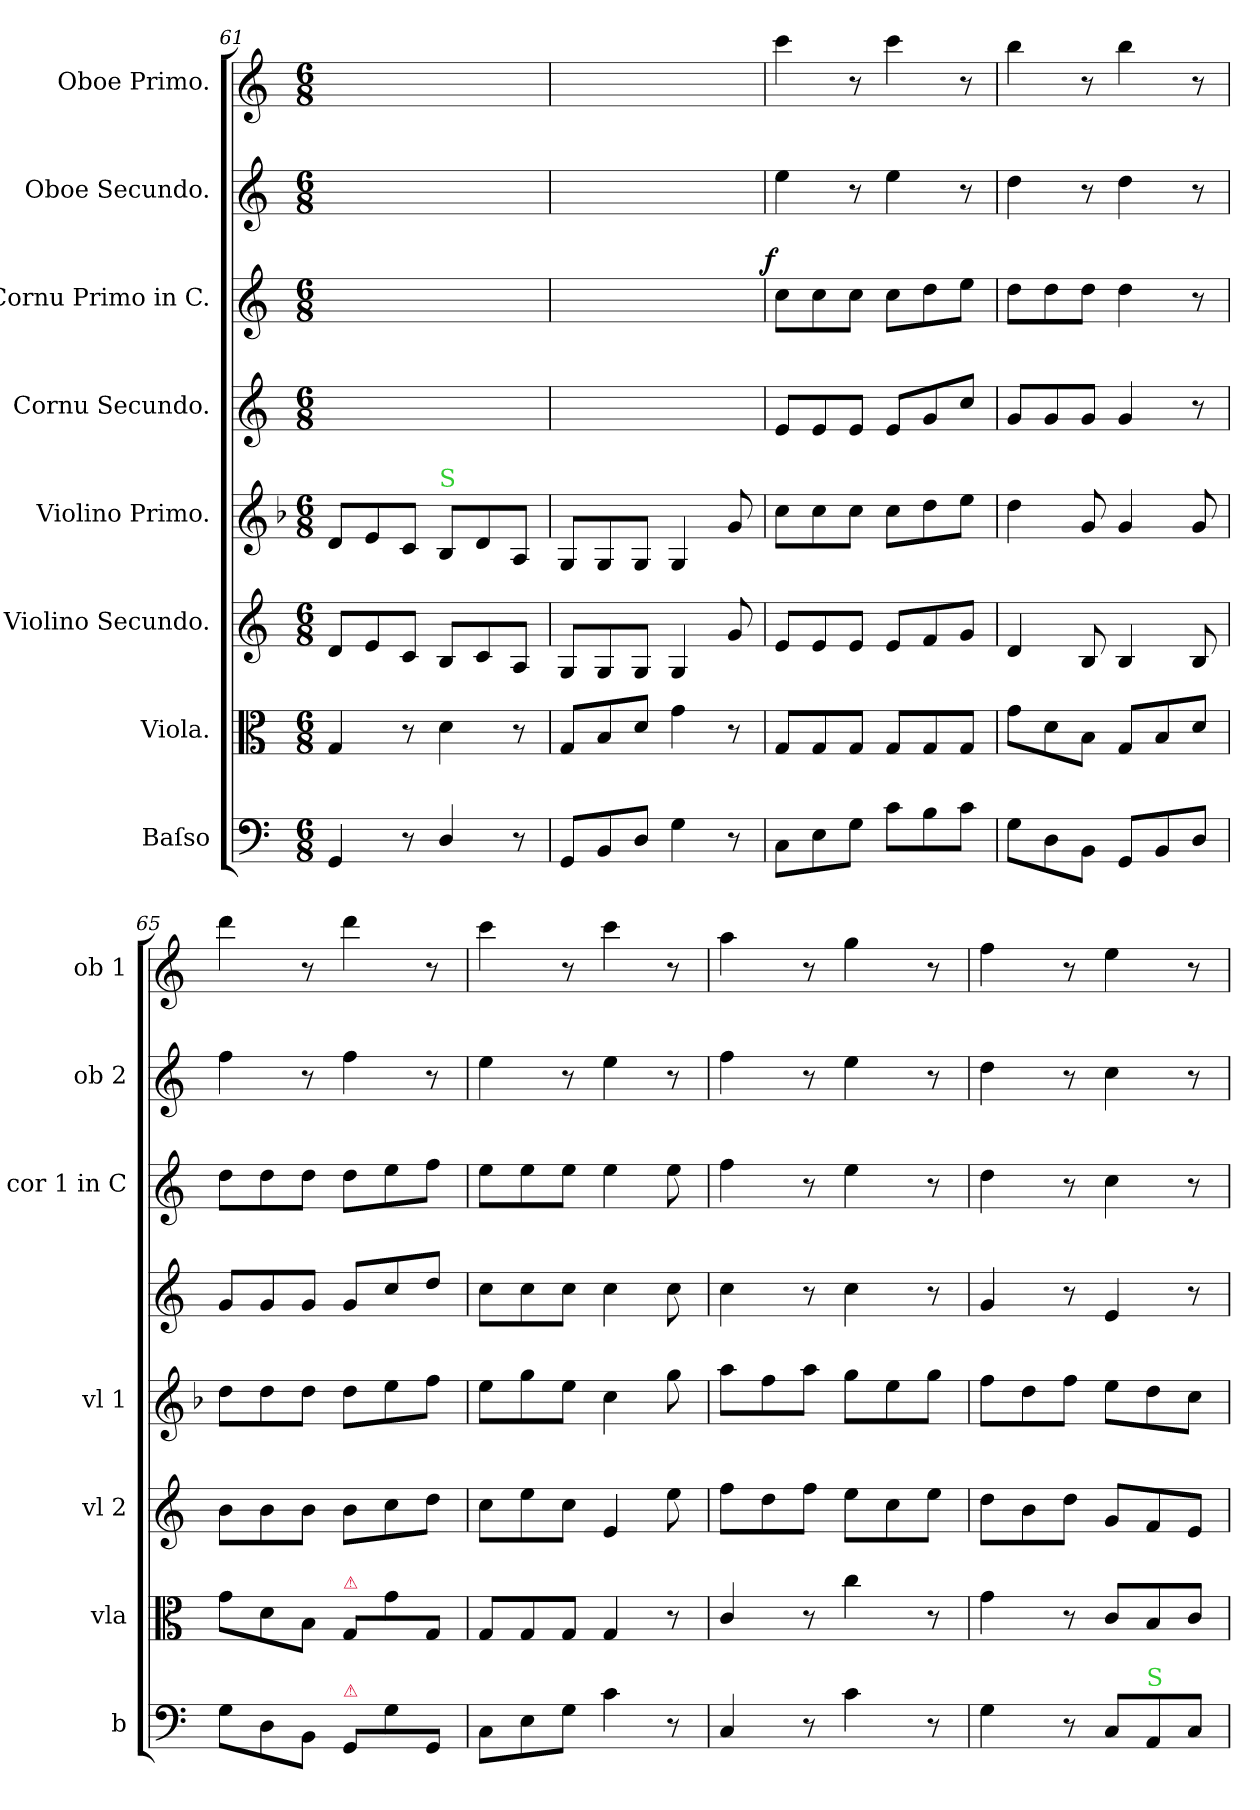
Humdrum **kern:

**kern	**dynam	**kern	**dynam	**kern	**dynam	**kern	**dynam	**kern	**dynam	**kern	**dynam	**kern	**kern
*part8	*part8	*part7	*part7	*part6	*part6	*part5	*part5	*part4	*part4	*part3	*part3	*part2	*part1
*staff8	*staff8	*staff7	*staff7	*staff6	*staff6	*staff5	*staff5	*staff4	*staff4	*staff3	*staff3	*staff2	*staff1
*I"Baſso	*	*I"Viola.	*	*I"Violino Secundo.	*	*I"Violino Primo.	*	*I"Cornu Secundo.	*	*I"Cornu Primo in C.	*	*I"Oboe Secundo.	*I"Oboe Primo.
*I'b	*	*I'vla	*	*I'vl 2	*	*I'vl 1	*	*	*	*I'cor 1 in C	*	*I'ob 2	*I'ob 1
*clefF4	*	*clefC3	*	*clefG2	*	*clefG2	*	*clefG2	*	*clefG2	*	*clefG2	*clefG2
*k[]	*	*k[]	*	*k[]	*	*k[b-]	*	*k[]	*	*k[]	*	*k[]	*k[]
*C:	*	*C:	*	*C:	*	*	*	*C:	*	*C:	*	*C:	*C:
*M6/8	*	*M6/8	*	*M6/8	*	*M6/8	*	*M6/8	*	*M6/8	*	*M6/8	*M6/8
=61	=61	=61	=61	=61	=61	=61	=61	=61	=61	=61	=61	=61	=61
4GG/	.	4G/	.	8d/L	.	8d/L	.	2.ryy	.	2.ryy	.	2.ryy	2.ryy
.	.	.	.	8e/	.	8e/	.	.	.	.	.	.	.
8r	.	8r	.	8c/J	.	8c/J	.	.	.	.	.	.	.
!	!	!	!	!	!	!LO:TX:a:color=limegreen:t=S	!	!	!	!	!	!	!
4D/	.	4d\	.	8B/L	.	8B-/L	.	.	.	.	.	.	.
.	.	.	.	8c/	.	8d/	.	.	.	.	.	.	.
8r	.	8r	.	8A/J	.	8A/J	.	.	.	.	.	.	.
=62	=62	=62	=62	=62	=62	=62	=62	=62	=62	=62	=62	=62	=62
8GG/L	.	8G/L	.	8G/L	.	8G/L	.	2.ryy	.	2.ryy	.	2.ryy	2.ryy
8BB/	.	8B/	.	8G/	.	8G/	.	.	.	.	.	.	.
8D/J	.	8d/J	.	8G/J	.	8G/J	.	.	.	.	.	.	.
4G\	.	4g\	.	4G/	.	4G/	.	.	.	.	.	.	.
8r	.	8r	.	8g/	.	8g/	.	.	.	.	.	.	.
=63	=63	=63	=63	=63	=63	=63	=63	=63	=63	=63	=63	=63	=63
!	!LO:DY:a	!	!LO:DY:a	!	!LO:DY:a	!	!LO:DY:a	!	!LO:DY:a	!	!LO:DY:a:rj	!	!
8C\L	f&colon;	8G/L	f&colon;	8e/L	for	8cc\L	for	8e/L	f&colon;	8cc\L	f	4ee\	4ccc\
8E\	.	8G/	.	8e/	.	8cc\	.	8e/	.	8cc\	.	.	.
8G\J	.	8G/J	.	8e/J	.	8cc\J	.	8e/J	.	8cc\J	.	8r	8r
8c\L	.	8G/L	.	8e/L	.	8cc\L	.	8e/L	.	8cc\L	.	4ee\	4ccc\
8B\	.	8G/	.	8f/	.	8dd\	.	8g/	.	8dd\	.	.	.
8c\J	.	8G/J	.	8g/J	.	8ee\J	.	8cc/J	.	8ee\J	.	8r	8r
=64	=64	=64	=64	=64	=64	=64	=64	=64	=64	=64	=64	=64	=64
8G\L	.	8g\L	.	4d/	.	4dd\	.	8g/L	.	8dd\L	.	4dd\	4bb\
8D\	.	8d\	.	.	.	.	.	8g/	.	8dd\	.	.	.
8BB\J	.	8B\J	.	8B/	.	8g/	.	8g/J	.	8dd\J	.	8r	8r
8GG/L	.	8G/L	.	4B/	.	4g/	.	4g/	.	4dd\	.	4dd\	4bb\
8BB/	.	8B/	.	.	.	.	.	.	.	.	.	.	.
8D/J	.	8d/J	.	8B/	.	8g/	.	8r	.	8r	.	8r	8r
=65	=65	=65	=65	=65	=65	=65	=65	=65	=65	=65	=65	=65	=65
8G\L	.	8g\L	.	8b\L	.	8dd\L	.	8g/L	.	8dd\L	.	4ff\	4ddd\
8D\	.	8d\	.	8b\	.	8dd\	.	8g/	.	8dd\	.	.	.
8BB\J	.	8B\J	.	8b\J	.	8dd\J	.	8g/J	.	8dd\J	.	8r	8r
!	!	!LO:TX:a:color=crimson:t=⚠	!	!	!	!	!	!	!	!	!	!	!
!LO:TX:a:color=crimson:t=⚠	!	!	!	!	!	!	!	!	!	!	!	!	!
8GG/L	.	8G/L	.	8b\L	.	8dd\L	.	8g/L	.	8dd\L	.	4ff\	4ddd\
8G\	.	8g\	.	8cc\	.	8ee\	.	8cc/	.	8ee\	.	.	.
8GG/J	.	8G/J	.	8dd\J	.	8ff\J	.	8dd/J	.	8ff\J	.	8r	8r
=66	=66	=66	=66	=66	=66	=66	=66	=66	=66	=66	=66	=66	=66
8C\L	.	8G/L	.	8cc\L	.	8ee\L	.	8cc\L	.	8ee\L	.	4ee\	4ccc\
8E\	.	8G/	.	8ee\	.	8gg\	.	8cc\	.	8ee\	.	.	.
8G\J	.	8G/J	.	8cc\J	.	8ee\J	.	8cc\J	.	8ee\J	.	8r	8r
4c\	.	4G/	.	4e/	.	4cc\	.	4cc\	.	4ee\	.	4ee\	4ccc\
8r	.	8r	.	8ee\	.	8gg\	.	8cc\	.	8ee\	.	8r	8r
=67	=67	=67	=67	=67	=67	=67	=67	=67	=67	=67	=67	=67	=67
4C/	.	4c/	.	8ff\L	.	8aa\L	.	4cc\	.	4ff\	.	4ff\	4aa\
.	.	.	.	8dd\	.	8ff\	.	.	.	.	.	.	.
8r	.	8r	.	8ff\J	.	8aa\J	.	8r	.	8r	.	8r	8r
4c\	.	4cc\	.	8ee\L	.	8gg\L	.	4cc\	.	4ee\	.	4ee\	4gg\
.	.	.	.	8cc\	.	8ee\	.	.	.	.	.	.	.
8r	.	8r	.	8ee\J	.	8gg\J	.	8r	.	8r	.	8r	8r
=68	=68	=68	=68	=68	=68	=68	=68	=68	=68	=68	=68	=68	=68
4G\	.	4g\	.	8dd\L	.	8ff\L	.	4g/	.	4dd\	.	4dd\	4ff\
.	.	.	.	8b\	.	8dd\	.	.	.	.	.	.	.
8r	.	8r	.	8dd\J	.	8ff\J	.	8r	.	8r	.	8r	8r
8C/L	.	8c/L	.	8g/L	.	8ee\L	.	4e/	.	4cc\	.	4cc\	4ee\
!LO:TX:a:color=limegreen:t=S	!	!	!	!	!	!	!	!	!	!	!	!	!
8AA/	.	8B/	.	8f/	.	8dd\	.	.	.	.	.	.	.
8C/J	.	8c/J	.	8e/J	.	8cc\J	.	8r	.	8r	.	8r	8r
=	=	=	=	=	=	=	=	=	=	=	=	=	=
*-	*-	*-	*-	*-	*-	*-	*-	*-	*-	*-	*-	*-	*-
